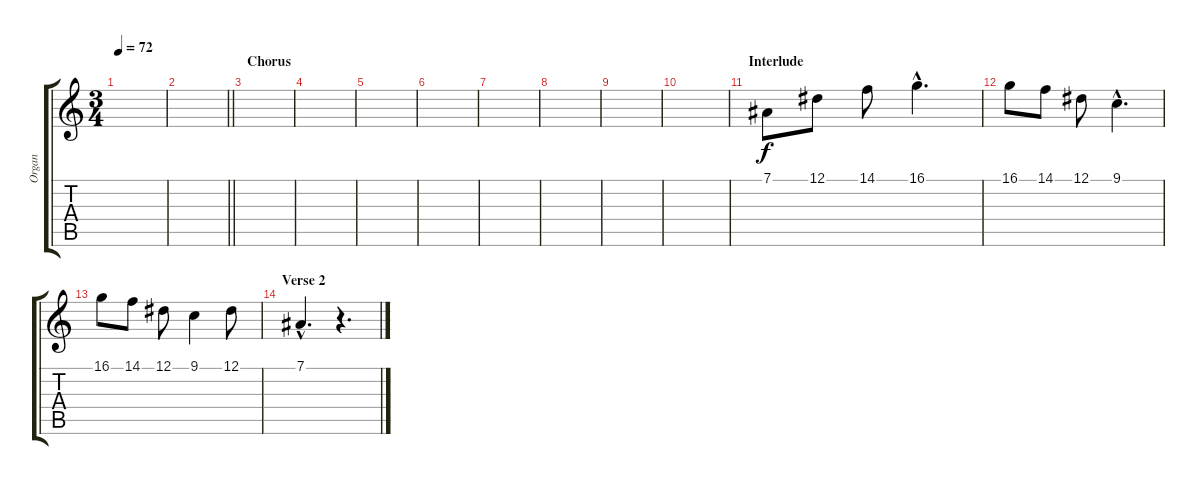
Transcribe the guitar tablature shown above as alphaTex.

\track ("Organ" "Organ") {instrument churchorgan}
\staff {score tabs}
\tuning (Eb4 Bb3 Gb3 Db3 Ab2 Eb2) {hide}
\ts (3 4)
\tempo 72
\clef g2
\ks c
|
\barLineRight lightlight
|
\section ("" "Chorus")
|
|
|
|
|
|
|
|
\section ("" "Interlude")
7.1.8 12.1.8 14.1.8 16.1{hac}.4{d} |
16.1.8 14.1.8 12.1.8 9.1{hac}.4{d} |
16.1.8 14.1.8 12.1.8 9.1.4 12.1.8 |
\section ("" "Verse 2")
7.1{hac}.4{d} r.4{d}
